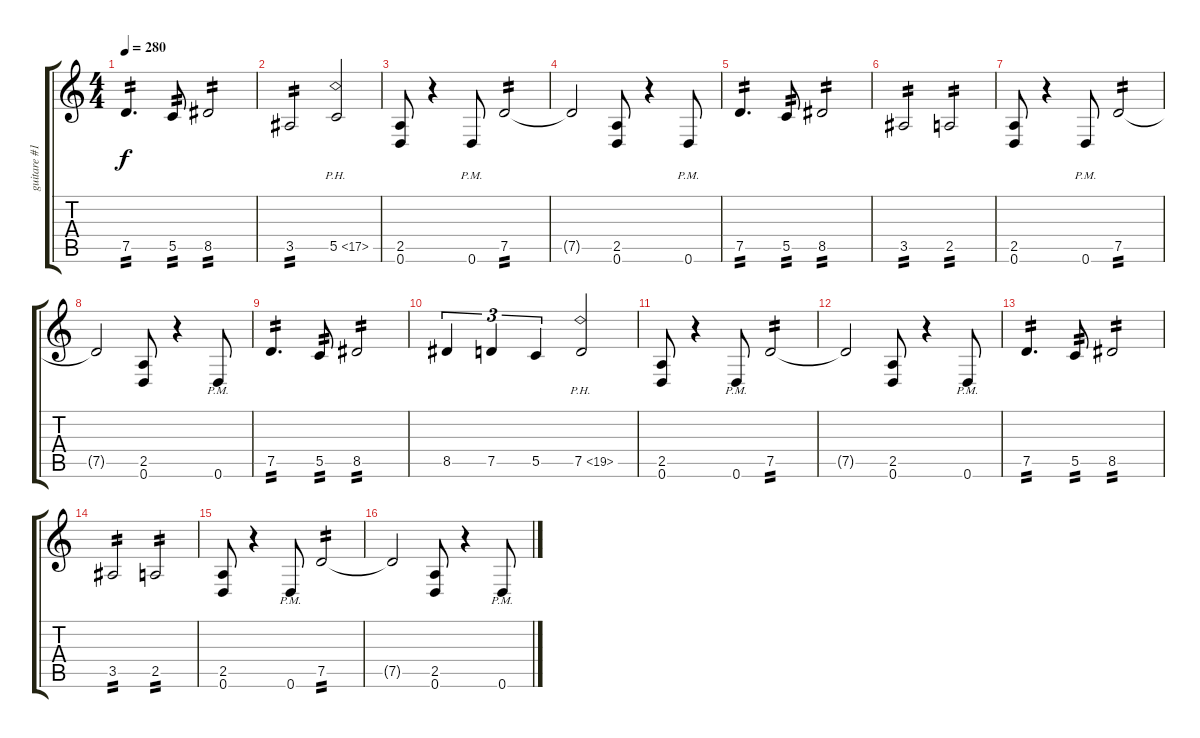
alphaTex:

\track ("guitare #1" "guitare #1") {instrument distortionguitar}
\staff {score tabs}
\tuning (D4 A3 F3 C3 G2 D2) {hide}
\ts (4 4)
\tempo 280
\clef g2
\ks c
7.5.4{d tp 2 dy f} 5.5.8{tp 2} 8.5.2{tp 2} |
3.5.2{tp 2} 5.5{ph 12}.2 |
(2.5 0.6).8 r.4 0.6{pm}.8 7.5.2{tp 2} |
7.5{t}.2 (2.5 0.6).8 r.4 0.6{pm}.8 |
7.5.4{d tp 2} 5.5.8{tp 2} 8.5.2{tp 2} |
3.5.2{tp 2} 2.5.2{tp 2} |
(2.5 0.6).8 r.4 0.6{pm}.8 7.5.2{tp 2} |
7.5{t}.2 (2.5 0.6).8 r.4 0.6{pm}.8 |
7.5.4{d tp 2} 5.5.8{tp 2} 8.5.2{tp 2} |
8.5.4{tu (3 2)} 7.5.4{tu (3 2)} 5.5.4{tu (3 2)} 7.5{ph 12}.2 |
(2.5 0.6).8 r.4 0.6{pm}.8 7.5.2{tp 2} |
7.5{t}.2 (2.5 0.6).8 r.4 0.6{pm}.8 |
7.5.4{d tp 2} 5.5.8{tp 2} 8.5.2{tp 2} |
3.5.2{tp 2} 2.5.2{tp 2} |
(2.5 0.6).8 r.4 0.6{pm}.8 7.5.2{tp 2} |
7.5{t}.2 (2.5 0.6).8 r.4 0.6{pm}.8
